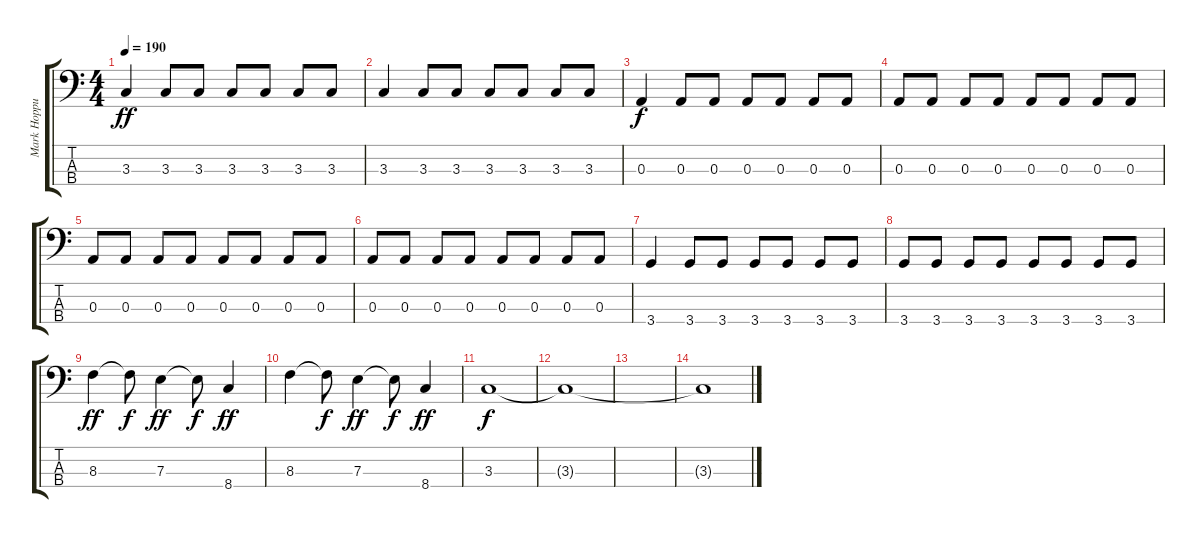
\track ("Mark Hoppus - Bass" "Mark Hoppu") {instrument electricbasspick}
\staff {score tabs}
\tuning (G2 D2 A1 E1) {hide}
\ts (4 4)
\tempo 190
\clef f4
\ks c
3.3.4{dy ff} 3.3.8 3.3.8 3.3.8 3.3.8 3.3.8 3.3.8 |
3.3.4 3.3.8 3.3.8 3.3.8 3.3.8 3.3.8 3.3.8 |
0.3.4{dy f} 0.3.8 0.3.8 0.3.8 0.3.8 0.3.8 0.3.8 |
0.3.8 0.3.8 0.3.8 0.3.8 0.3.8 0.3.8 0.3.8 0.3.8 |
0.3.8 0.3.8 0.3.8 0.3.8 0.3.8 0.3.8 0.3.8 0.3.8 |
0.3.8 0.3.8 0.3.8 0.3.8 0.3.8 0.3.8 0.3.8 0.3.8 |
3.4.4 3.4.8 3.4.8 3.4.8 3.4.8 3.4.8 3.4.8 |
3.4.8 3.4.8 3.4.8 3.4.8 3.4.8 3.4.8 3.4.8 3.4.8 |
8.3.4{dy ff} 8.3{t}.8{dy f} 7.3.4{dy ff} 7.3{t}.8{dy f} 8.4.4{dy ff} |
8.3.4 8.3{t}.8{dy f} 7.3.4{dy ff} 7.3{t}.8{dy f} 8.4.4{dy ff} |
3.3.1{dy f} |
3.3{t}.1 |
|
3.3{t}.1
